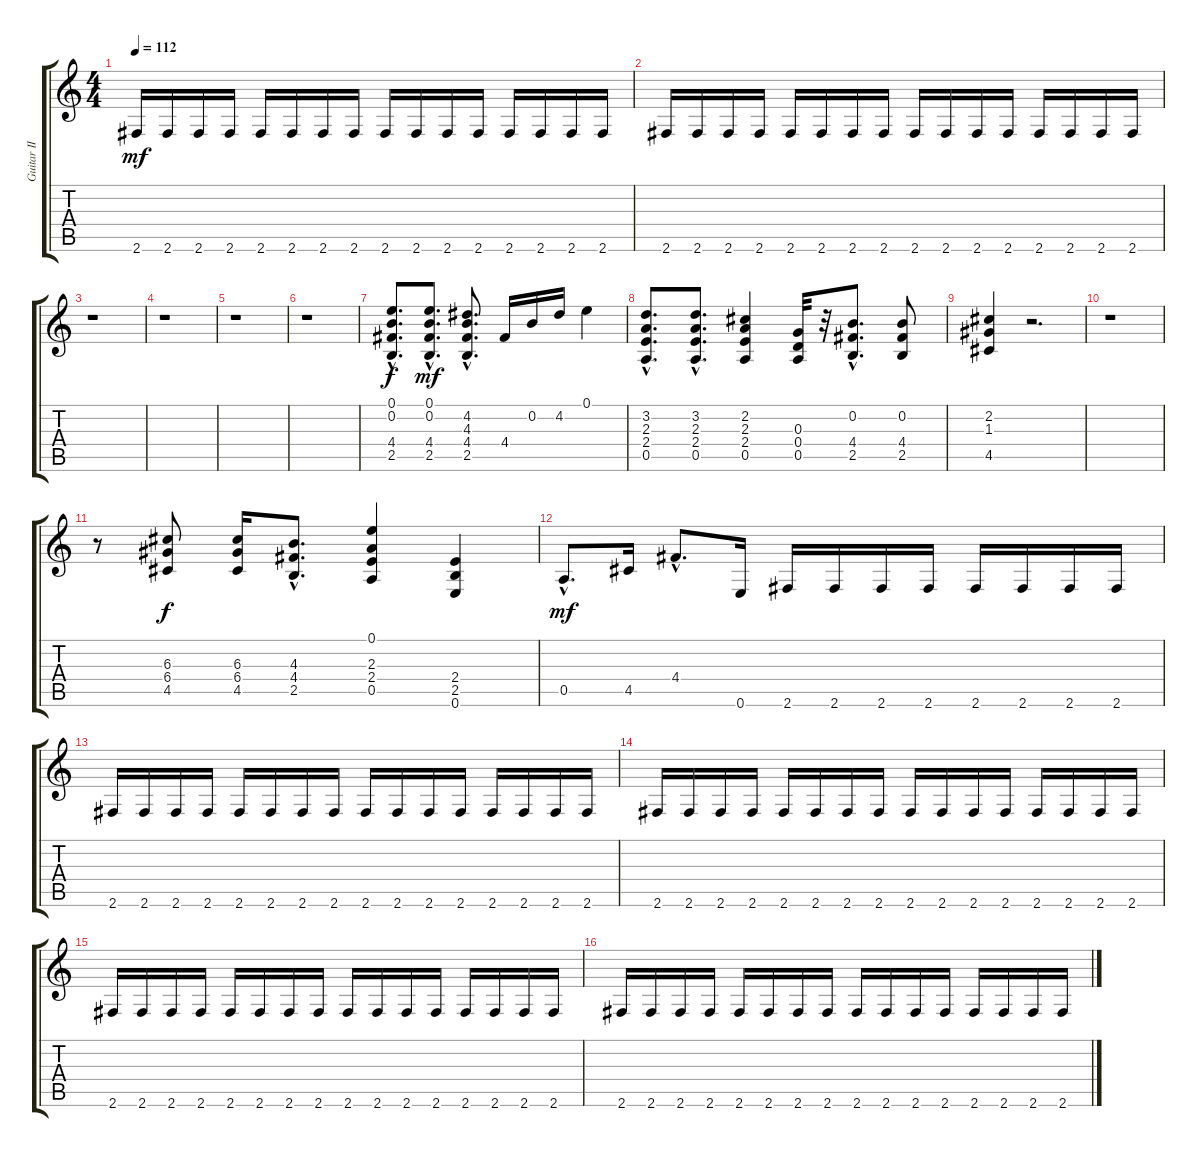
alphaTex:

\track ("Guitar II" "Guitar II") {instrument distortionguitar}
\staff {score tabs}
\tuning (E4 B3 G3 D3 A2 E2) {hide}
\ts (4 4)
\tempo 112
\clef g2
\ks c
2.6.16{dy mf} 2.6.16 2.6.16 2.6.16 2.6.16 2.6.16 2.6.16 2.6.16 2.6.16 2.6.16 2.6.16 2.6.16 2.6.16 2.6.16 2.6.16 2.6.16 |
2.6.16 2.6.16 2.6.16 2.6.16 2.6.16 2.6.16 2.6.16 2.6.16 2.6.16 2.6.16 2.6.16 2.6.16 2.6.16 2.6.16 2.6.16 2.6.16 |
r.1 |
r.1 |
r.1 |
r.1 |
(0.1{hac} 0.2{hac} 4.4{hac} 2.5{hac}).8{d dy f} (0.1{hac} 0.2{hac} 4.4{hac} 2.5{hac}).8{d dy mf} (4.2{hac} 4.3{hac} 4.4{hac} 2.5{hac}).8{d} 4.4.16 0.2.16 4.2.16 0.1.4 |
(3.2{hac} 2.3{hac} 2.4{hac} 0.5{hac}).8{d} (3.2{hac} 2.3{hac} 2.4{hac} 0.5{hac}).8{d} (2.2 2.3 2.4 0.5).4 (0.3 0.4 0.5).32 r.32 (0.2{hac} 4.4{hac} 2.5{hac}).8{d} (0.2 4.4 2.5).8 |
(2.2 1.3 4.5).4 r.2{d} |
r.1 |
r.8 (6.3 6.4 4.5).8{dy f} (6.3 6.4 4.5).16 (4.3{hac} 4.4{hac} 2.5{hac}).8{d} (0.1 2.3 2.4 0.5).4 (2.4 2.5 0.6).4 |
0.5{hac}.8{d dy mf} 4.5.16 4.4{hac}.8{d} 0.6.16 2.6.16 2.6.16 2.6.16 2.6.16 2.6.16 2.6.16 2.6.16 2.6.16 |
2.6.16 2.6.16 2.6.16 2.6.16 2.6.16 2.6.16 2.6.16 2.6.16 2.6.16 2.6.16 2.6.16 2.6.16 2.6.16 2.6.16 2.6.16 2.6.16 |
2.6.16 2.6.16 2.6.16 2.6.16 2.6.16 2.6.16 2.6.16 2.6.16 2.6.16 2.6.16 2.6.16 2.6.16 2.6.16 2.6.16 2.6.16 2.6.16 |
2.6.16 2.6.16 2.6.16 2.6.16 2.6.16 2.6.16 2.6.16 2.6.16 2.6.16 2.6.16 2.6.16 2.6.16 2.6.16 2.6.16 2.6.16 2.6.16 |
2.6.16 2.6.16 2.6.16 2.6.16 2.6.16 2.6.16 2.6.16 2.6.16 2.6.16 2.6.16 2.6.16 2.6.16 2.6.16 2.6.16 2.6.16 2.6.16
